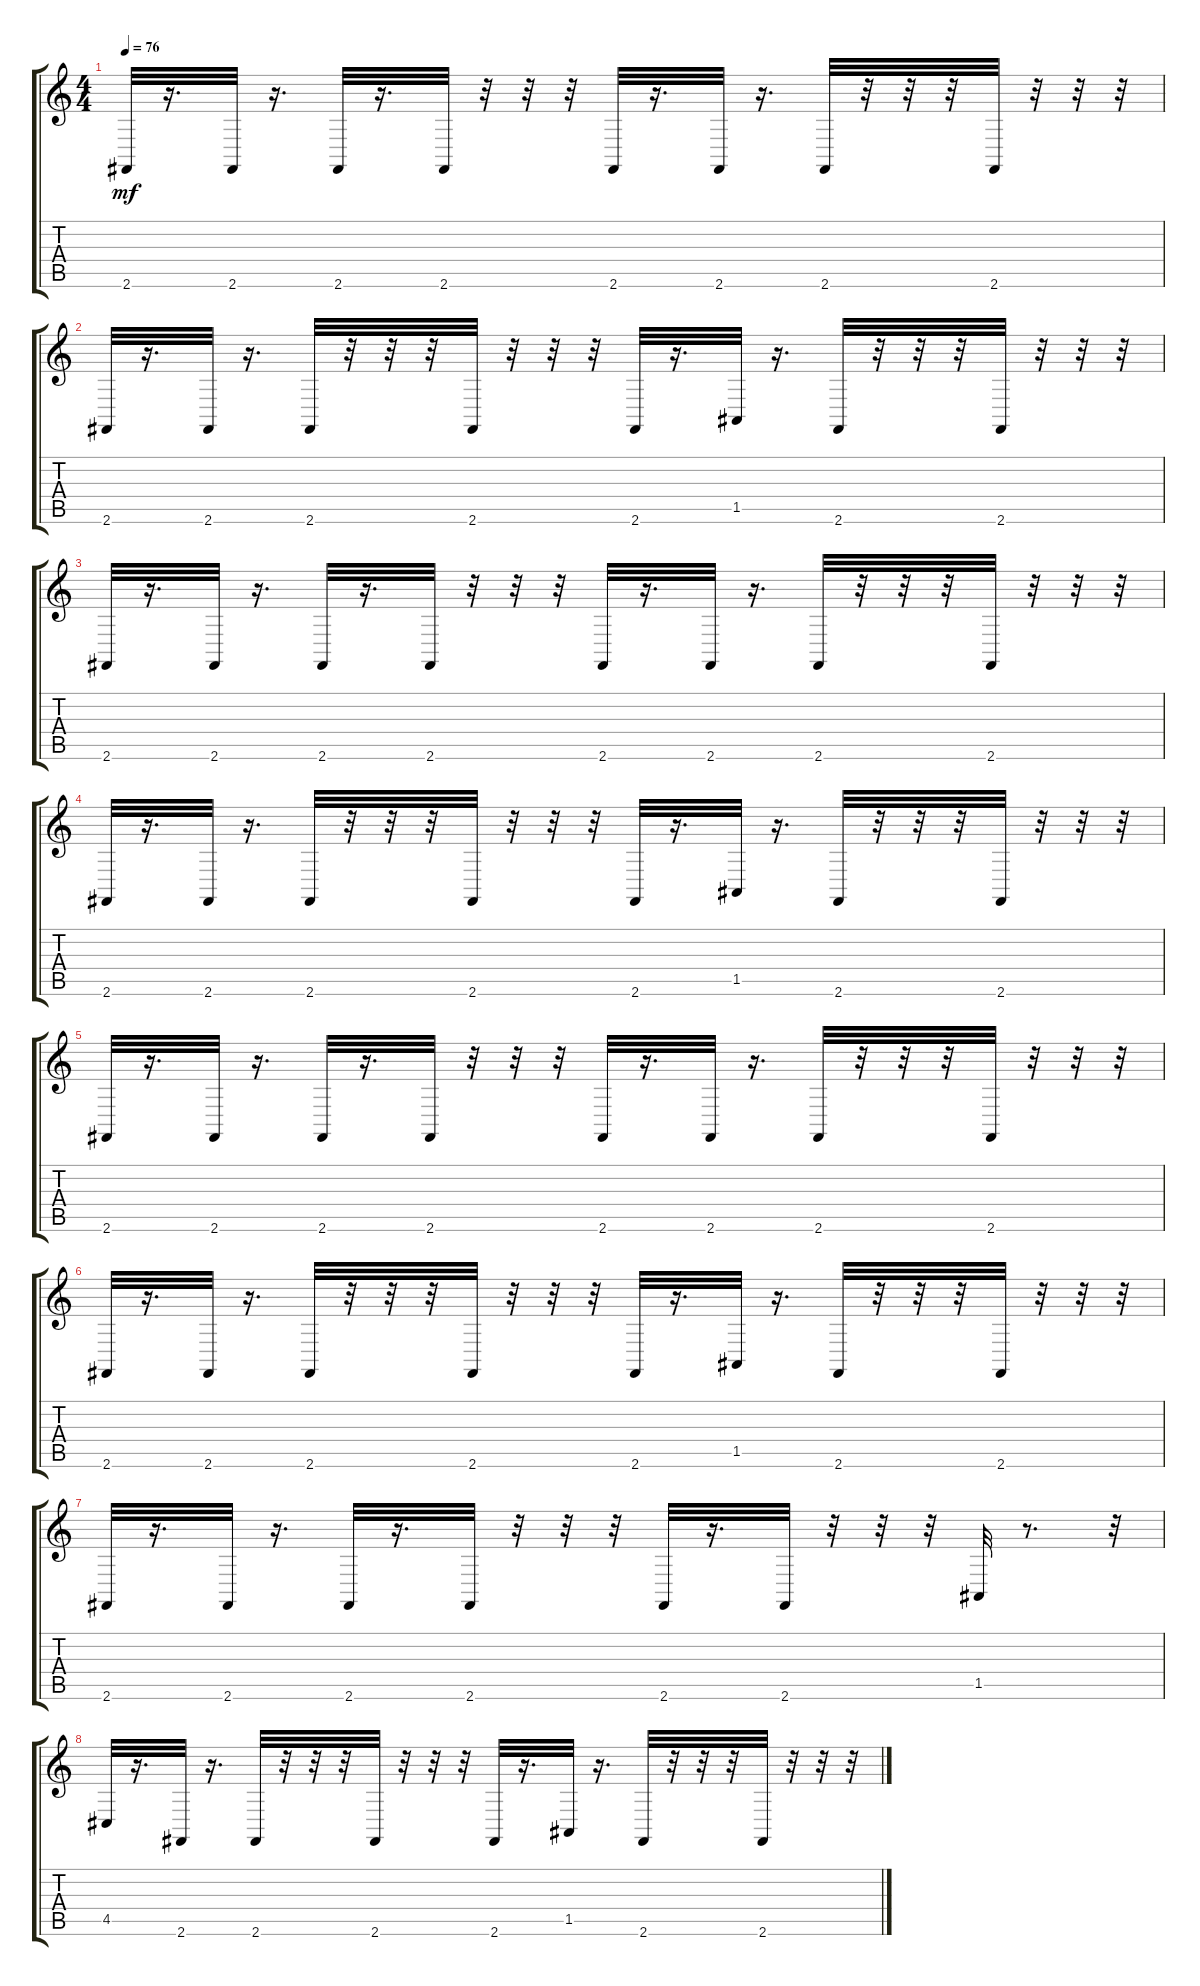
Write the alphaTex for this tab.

\track "" {instrument glockenspiel}
\staff {score tabs}
\tuning (E4 B3 G3 D3 A2 E2) {hide}
\ts (4 4)
\tempo 76
\clef g2
\ks c
2.6.32{dy mf} r.16{d} 2.6.32 r.16{d} 2.6.32 r.16{d} 2.6.32 r.32 r.32 r.32 2.6.32 r.16{d} 2.6.32 r.16{d} 2.6.32 r.32 r.32 r.32 2.6.32 r.32 r.32 r.32 |
2.6.32 r.16{d} 2.6.32 r.16{d} 2.6.32 r.32 r.32 r.32 2.6.32 r.32 r.32 r.32 2.6.32 r.16{d} 1.5.32 r.16{d} 2.6.32 r.32 r.32 r.32 2.6.32 r.32 r.32 r.32 |
2.6.32 r.16{d} 2.6.32 r.16{d} 2.6.32 r.16{d} 2.6.32 r.32 r.32 r.32 2.6.32 r.16{d} 2.6.32 r.16{d} 2.6.32 r.32 r.32 r.32 2.6.32 r.32 r.32 r.32 |
2.6.32 r.16{d} 2.6.32 r.16{d} 2.6.32 r.32 r.32 r.32 2.6.32 r.32 r.32 r.32 2.6.32 r.16{d} 1.5.32 r.16{d} 2.6.32 r.32 r.32 r.32 2.6.32 r.32 r.32 r.32 |
2.6.32 r.16{d} 2.6.32 r.16{d} 2.6.32 r.16{d} 2.6.32 r.32 r.32 r.32 2.6.32 r.16{d} 2.6.32 r.16{d} 2.6.32 r.32 r.32 r.32 2.6.32 r.32 r.32 r.32 |
2.6.32 r.16{d} 2.6.32 r.16{d} 2.6.32 r.32 r.32 r.32 2.6.32 r.32 r.32 r.32 2.6.32 r.16{d} 1.5.32 r.16{d} 2.6.32 r.32 r.32 r.32 2.6.32 r.32 r.32 r.32 |
2.6.32 r.16{d} 2.6.32 r.16{d} 2.6.32 r.16{d} 2.6.32 r.32 r.32 r.32 2.6.32 r.16{d} 2.6.32 r.32 r.32 r.32 1.5.32 r.8{d} r.32 |
4.5.32 r.16{d} 2.6.32 r.16{d} 2.6.32 r.32 r.32 r.32 2.6.32 r.32 r.32 r.32 2.6.32 r.16{d} 1.5.32 r.16{d} 2.6.32 r.32 r.32 r.32 2.6.32 r.32 r.32 r.32
